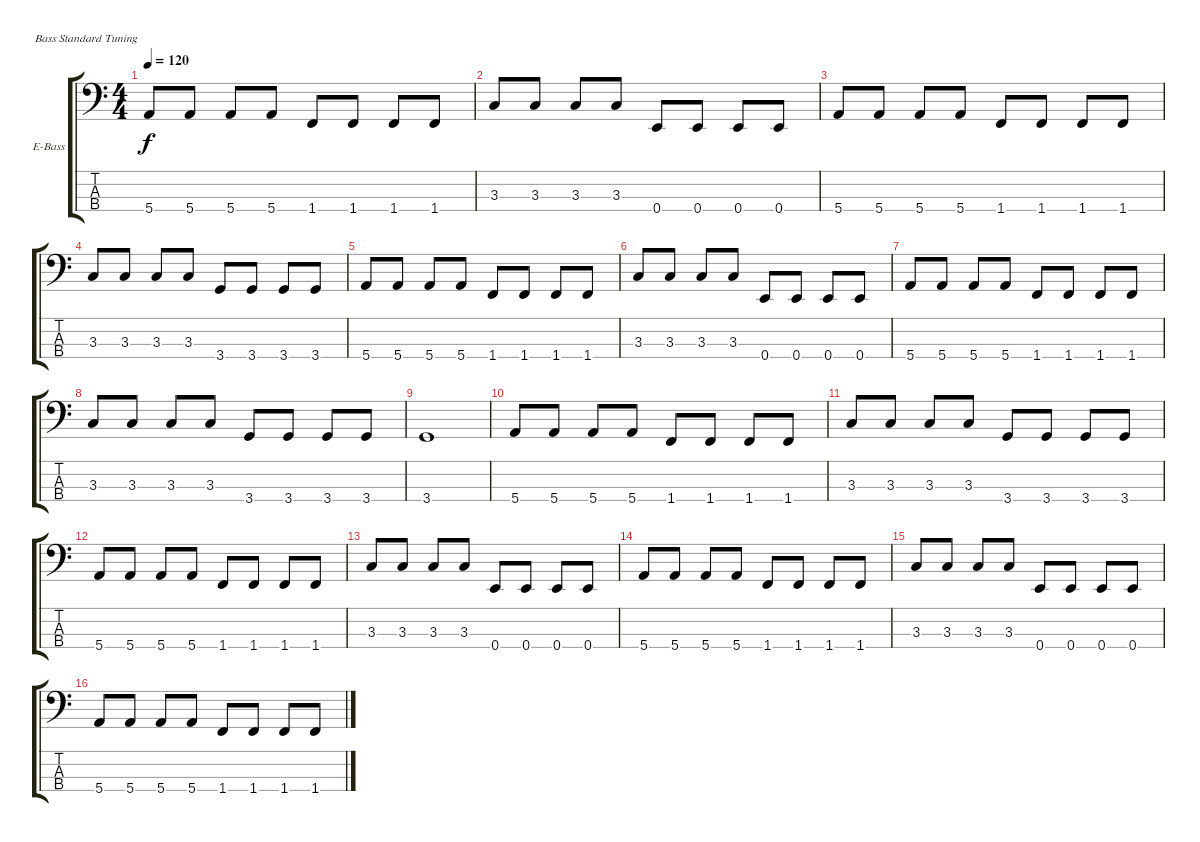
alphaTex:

\bracketExtendMode groupsimilarinstruments
\firstSystemTrackNameOrientation horizontal
\otherSystemsTrackNameOrientation horizontal
\track ("Electric Bass" "E-Bass") {instrument electricbassfinger}
\staff {score tabs}
\tuning (G2 D2 A1 E1)
\ts (4 4)
\tempo 120
\clef f4
\ks c
5.4.8{dy f} 5.4.8 5.4.8 5.4.8 1.4.8 1.4.8 1.4.8 1.4.8 |
3.3.8 3.3.8 3.3.8 3.3.8 0.4.8 0.4.8 0.4.8 0.4.8 |
5.4.8 5.4.8 5.4.8 5.4.8 1.4.8 1.4.8 1.4.8 1.4.8 |
3.3.8 3.3.8 3.3.8 3.3.8 3.4.8 3.4.8 3.4.8 3.4.8 |
5.4.8 5.4.8 5.4.8 5.4.8 1.4.8 1.4.8 1.4.8 1.4.8 |
3.3.8 3.3.8 3.3.8 3.3.8 0.4.8 0.4.8 0.4.8 0.4.8 |
5.4.8 5.4.8 5.4.8 5.4.8 1.4.8 1.4.8 1.4.8 1.4.8 |
3.3.8 3.3.8 3.3.8 3.3.8 3.4.8 3.4.8 3.4.8 3.4.8 |
3.4.1 |
5.4.8 5.4.8 5.4.8 5.4.8 1.4.8 1.4.8 1.4.8 1.4.8 |
3.3.8 3.3.8 3.3.8 3.3.8 3.4.8 3.4.8 3.4.8 3.4.8 |
5.4.8 5.4.8 5.4.8 5.4.8 1.4.8 1.4.8 1.4.8 1.4.8 |
3.3.8 3.3.8 3.3.8 3.3.8 0.4.8 0.4.8 0.4.8 0.4.8 |
5.4.8 5.4.8 5.4.8 5.4.8 1.4.8 1.4.8 1.4.8 1.4.8 |
3.3.8 3.3.8 3.3.8 3.3.8 0.4.8 0.4.8 0.4.8 0.4.8 |
5.4.8 5.4.8 5.4.8 5.4.8 1.4.8 1.4.8 1.4.8 1.4.8
